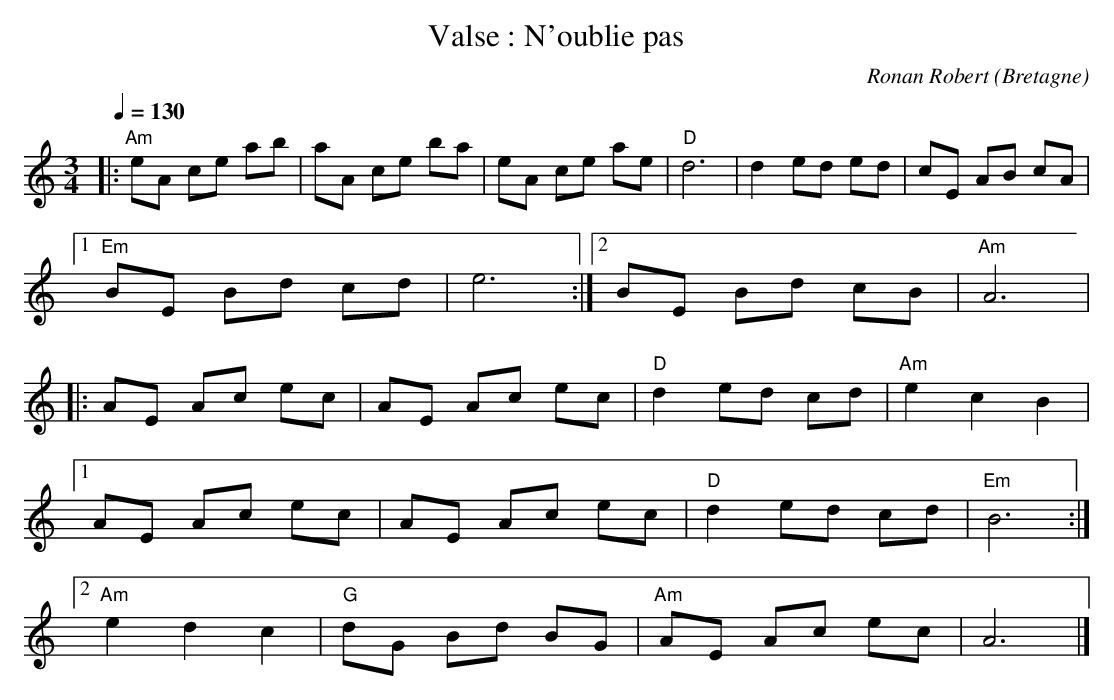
X:1
T:Valse : N'oublie pas
C:Ronan Robert
O:Bretagne
M:3/4
L:1/8
Q:1/4=130
K:C
|: "Am"eA ce ab | aA ce ba | eA ce ae | "D"d6 | d2 ed ed | cE AB cA |1
"Em"BE Bd cd | e6 :|2 BE Bd cB | "Am"A6 |
|: AE Ac ec | AE Ac ec | "D"d2 ed cd | "Am"e2 c2 B2 |1
AE Ac ec | AE Ac ec | "D"d2 ed cd | "Em"B6 :|2
"Am"e2 d2 c2 | "G"dG Bd BG | "Am"AE Ac ec | A6 |]
